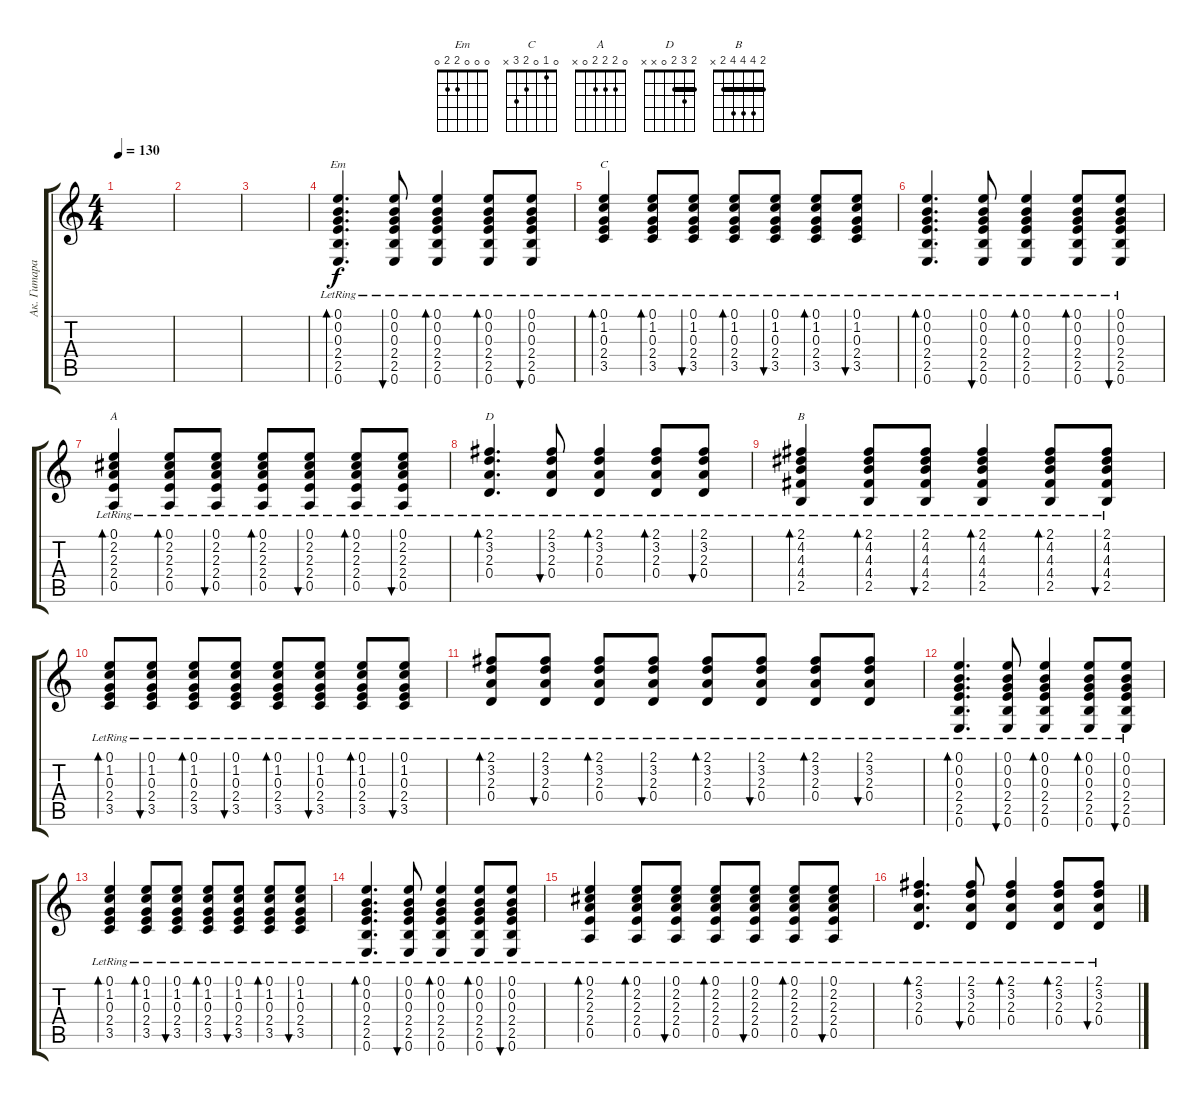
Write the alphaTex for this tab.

\track ("Ак. Гитара" "Ак. Гитара") {instrument acousticguitarsteel}
\staff {score tabs}
\tuning (E4 B3 G3 D3 A2 E2) {hide}
\chord ("Em" 0 0 0 2 2 0)
\chord ("C" 0 1 0 2 3 x)
\chord ("A" 0 2 2 2 0 x)
\chord ("D" 2 3 2 0 x x) {barre 2}
\chord ("B" 2 4 4 4 2 x) {barre 2}
\ts (4 4)
\tempo 130
\clef g2
\ks c
|
|
|
(0.1{lr} 0.2{lr} 0.3{lr} 2.4{lr} 2.5{lr} 0.6{lr}).4{d bd 60 ch "Em" volume 10} (0.1{lr} 0.2{lr} 0.3{lr} 2.4{lr} 2.5{lr} 0.6{lr}).8{bu 60} (0.1{lr} 0.2{lr} 0.3{lr} 2.4{lr} 2.5{lr} 0.6{lr}).4{bd 60} (0.1{lr} 0.2{lr} 0.3{lr} 2.4{lr} 2.5{lr} 0.6{lr}).8{bd 60} (0.1{lr} 0.2{lr} 0.3{lr} 2.4{lr} 2.5{lr} 0.6{lr}).8{bu 60} |
(0.1{lr} 1.2{lr} 0.3{lr} 2.4{lr} 3.5{lr}).4{bd 60 ch "C"} (0.1{lr} 1.2{lr} 0.3{lr} 2.4{lr} 3.5{lr}).8{bd 60} (0.1{lr} 1.2{lr} 0.3{lr} 2.4{lr} 3.5{lr}).8{bu 60} (0.1{lr} 1.2{lr} 0.3{lr} 2.4{lr} 3.5{lr}).8{bd 60} (0.1{lr} 1.2{lr} 0.3{lr} 2.4{lr} 3.5{lr}).8{bu 60} (0.1{lr} 1.2{lr} 0.3{lr} 2.4{lr} 3.5{lr}).8{bd 60} (0.1{lr} 1.2{lr} 0.3{lr} 2.4{lr} 3.5{lr}).8{bu 60} |
(0.1{lr} 0.2{lr} 0.3{lr} 2.4{lr} 2.5{lr} 0.6{lr}).4{d bd 60} (0.1{lr} 0.2{lr} 0.3{lr} 2.4{lr} 2.5{lr} 0.6{lr}).8{bu 60} (0.1{lr} 0.2{lr} 0.3{lr} 2.4{lr} 2.5{lr} 0.6{lr}).4{bd 60} (0.1{lr} 0.2{lr} 0.3{lr} 2.4{lr} 2.5{lr} 0.6{lr}).8{bd 60} (0.1{lr} 0.2{lr} 0.3{lr} 2.4{lr} 2.5{lr} 0.6{lr}).8{bu 60} |
(0.1{lr} 2.2{lr} 2.3{lr} 2.4{lr} 0.5{lr}).4{bd 60 ch "A"} (0.1{lr} 2.2{lr} 2.3{lr} 2.4{lr} 0.5{lr}).8{bd 60} (0.1{lr} 2.2{lr} 2.3{lr} 2.4{lr} 0.5{lr}).8{bu 60} (0.1{lr} 2.2{lr} 2.3{lr} 2.4{lr} 0.5{lr}).8{bd 60} (0.1{lr} 2.2{lr} 2.3{lr} 2.4{lr} 0.5{lr}).8{bu 60} (0.1{lr} 2.2{lr} 2.3{lr} 2.4{lr} 0.5{lr}).8{bd 60} (0.1{lr} 2.2{lr} 2.3{lr} 2.4{lr} 0.5{lr}).8{bu 60} |
(2.1{lr} 3.2{lr} 2.3{lr} 0.4{lr}).4{d bd 60 ch "D"} (2.1{lr} 3.2{lr} 2.3{lr} 0.4{lr}).8{bu 60} (2.1{lr} 3.2{lr} 2.3{lr} 0.4{lr}).4{bd 60} (2.1{lr} 3.2{lr} 2.3{lr} 0.4{lr}).8{bd 60} (2.1{lr} 3.2{lr} 2.3{lr} 0.4{lr}).8{bu 60} |
(2.1{lr} 4.2{lr} 4.3{lr} 4.4{lr} 2.5{lr}).4{bd 60 ch "B"} (2.1{lr} 4.2{lr} 4.3{lr} 4.4{lr} 2.5{lr}).8{bd 60} (2.1{lr} 4.2{lr} 4.3{lr} 4.4{lr} 2.5{lr}).8{bu 60} (2.1{lr} 4.2{lr} 4.3{lr} 4.4{lr} 2.5{lr}).4{bd 60} (2.1{lr} 4.2{lr} 4.3{lr} 4.4{lr} 2.5{lr}).8{bd 60} (2.1{lr} 4.2{lr} 4.3{lr} 4.4{lr} 2.5{lr}).8{bu 60} |
(0.1{lr} 1.2{lr} 0.3{lr} 2.4{lr} 3.5{lr}).8{bd 60} (0.1{lr} 1.2{lr} 0.3{lr} 2.4{lr} 3.5{lr}).8{bu 60} (0.1{lr} 1.2{lr} 0.3{lr} 2.4{lr} 3.5{lr}).8{bd 60} (0.1{lr} 1.2{lr} 0.3{lr} 2.4{lr} 3.5{lr}).8{bu 60} (0.1{lr} 1.2{lr} 0.3{lr} 2.4{lr} 3.5{lr}).8{bd 60} (0.1{lr} 1.2{lr} 0.3{lr} 2.4{lr} 3.5{lr}).8{bu 60} (0.1{lr} 1.2{lr} 0.3{lr} 2.4{lr} 3.5{lr}).8{bd 60} (0.1{lr} 1.2{lr} 0.3{lr} 2.4{lr} 3.5{lr}).8{bu 60} |
(2.1{lr} 3.2{lr} 2.3{lr} 0.4{lr}).8{bd 60} (2.1{lr} 3.2{lr} 2.3{lr} 0.4{lr}).8{bu 60} (2.1{lr} 3.2{lr} 2.3{lr} 0.4{lr}).8{bd 60} (2.1{lr} 3.2{lr} 2.3{lr} 0.4{lr}).8{bu 60} (2.1{lr} 3.2{lr} 2.3{lr} 0.4{lr}).8{bd 60} (2.1{lr} 3.2{lr} 2.3{lr} 0.4{lr}).8{bu 60} (2.1{lr} 3.2{lr} 2.3{lr} 0.4{lr}).8{bd 60} (2.1{lr} 3.2{lr} 2.3{lr} 0.4{lr}).8{bu 60} |
(0.1{lr} 0.2{lr} 0.3{lr} 2.4{lr} 2.5{lr} 0.6{lr}).4{d bd 60} (0.1{lr} 0.2{lr} 0.3{lr} 2.4{lr} 2.5{lr} 0.6{lr}).8{bu 60} (0.1{lr} 0.2{lr} 0.3{lr} 2.4{lr} 2.5{lr} 0.6{lr}).4{bd 60} (0.1{lr} 0.2{lr} 0.3{lr} 2.4{lr} 2.5{lr} 0.6{lr}).8{bd 60} (0.1{lr} 0.2{lr} 0.3{lr} 2.4{lr} 2.5{lr} 0.6{lr}).8{bu 60} |
(0.1{lr} 1.2{lr} 0.3{lr} 2.4{lr} 3.5{lr}).4{bd 60} (0.1{lr} 1.2{lr} 0.3{lr} 2.4{lr} 3.5{lr}).8{bd 60} (0.1{lr} 1.2{lr} 0.3{lr} 2.4{lr} 3.5{lr}).8{bu 60} (0.1{lr} 1.2{lr} 0.3{lr} 2.4{lr} 3.5{lr}).8{bd 60} (0.1{lr} 1.2{lr} 0.3{lr} 2.4{lr} 3.5{lr}).8{bu 60} (0.1{lr} 1.2{lr} 0.3{lr} 2.4{lr} 3.5{lr}).8{bd 60} (0.1{lr} 1.2{lr} 0.3{lr} 2.4{lr} 3.5{lr}).8{bu 60} |
(0.1{lr} 0.2{lr} 0.3{lr} 2.4{lr} 2.5{lr} 0.6{lr}).4{d bd 60} (0.1{lr} 0.2{lr} 0.3{lr} 2.4{lr} 2.5{lr} 0.6{lr}).8{bu 60} (0.1{lr} 0.2{lr} 0.3{lr} 2.4{lr} 2.5{lr} 0.6{lr}).4{bd 60} (0.1{lr} 0.2{lr} 0.3{lr} 2.4{lr} 2.5{lr} 0.6{lr}).8{bd 60} (0.1{lr} 0.2{lr} 0.3{lr} 2.4{lr} 2.5{lr} 0.6{lr}).8{bu 60} |
(0.1{lr} 2.2{lr} 2.3{lr} 2.4{lr} 0.5{lr}).4{bd 60} (0.1{lr} 2.2{lr} 2.3{lr} 2.4{lr} 0.5{lr}).8{bd 60} (0.1{lr} 2.2{lr} 2.3{lr} 2.4{lr} 0.5{lr}).8{bu 60} (0.1{lr} 2.2{lr} 2.3{lr} 2.4{lr} 0.5{lr}).8{bd 60} (0.1{lr} 2.2{lr} 2.3{lr} 2.4{lr} 0.5{lr}).8{bu 60} (0.1{lr} 2.2{lr} 2.3{lr} 2.4{lr} 0.5{lr}).8{bd 60} (0.1{lr} 2.2{lr} 2.3{lr} 2.4{lr} 0.5{lr}).8{bu 60} |
(2.1{lr} 3.2{lr} 2.3{lr} 0.4{lr}).4{d bd 60} (2.1{lr} 3.2{lr} 2.3{lr} 0.4{lr}).8{bu 60} (2.1{lr} 3.2{lr} 2.3{lr} 0.4{lr}).4{bd 60} (2.1{lr} 3.2{lr} 2.3{lr} 0.4{lr}).8{bd 60} (2.1{lr} 3.2{lr} 2.3{lr} 0.4{lr}).8{bu 60}
